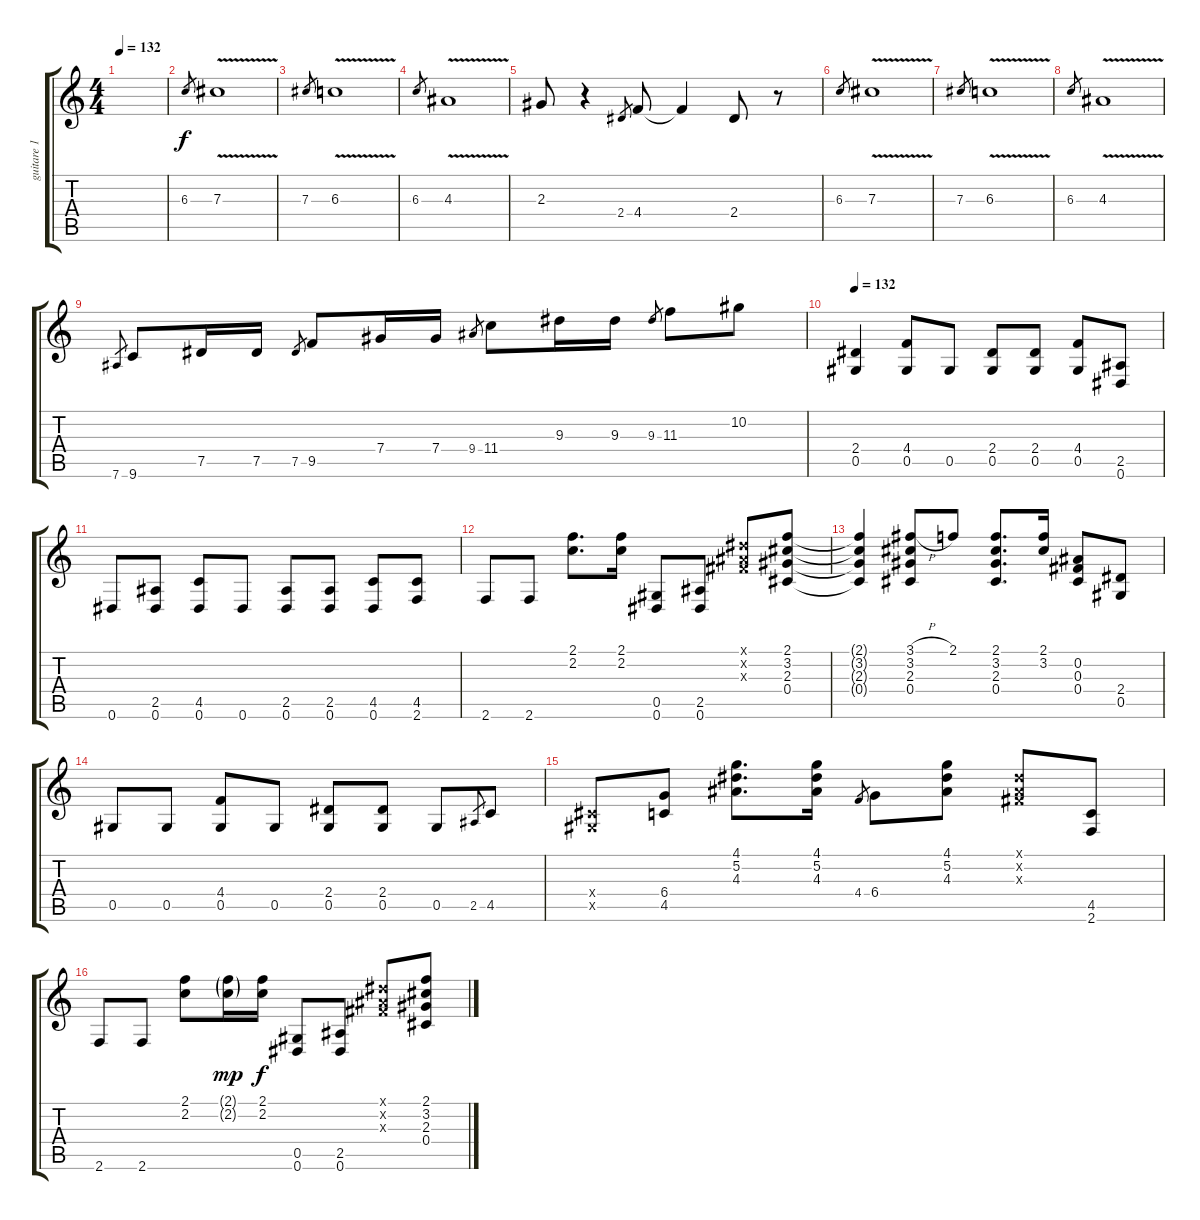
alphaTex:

\track ("guitare 1" "guitare 1") {instrument electricguitarclean}
\staff {score tabs}
\tuning (Eb4 Bb3 Gb3 Db3 Ab2 Eb2) {hide}
\ts (4 4)
\tempo 132
\clef g2
\ks c
|
6.3.8{gr} 7.3{v}.1 |
7.3.8{gr} 6.3{v}.1 |
6.3.8{gr} 4.3{v}.1 |
2.3.8 r.4 2.4.8{gr} 4.4.8 4.4{t}.4 2.4.8 r.8 |
6.3.8{gr} 7.3{v}.1 |
7.3.8{gr} 6.3{v}.1 |
6.3.8{gr} 4.3{v}.1 |
7.6.8{gr} 9.6.8 7.5.16 7.5.16 7.5.8{gr} 9.5.8 7.4.16 7.4.16 9.4.8{gr} 11.4.8 9.3.16 9.3.16 9.3.8{gr} 11.3.8 10.2.8 |
\tempo 132
(2.4 0.5).4{instrument distortionguitar} (4.4 0.5).8 0.5.8 (2.4 0.5).8 (2.4 0.5).8 (4.4 0.5).8 (2.5 0.6).8 |
0.6.8 (2.5 0.6).8 (4.5 0.6).8 0.6.8 (2.5 0.6).8 (2.5 0.6).8 (4.5 0.6).8 (4.5 2.6).8 |
2.6.8 2.6.8 (2.1 2.2).8{d} (2.1 2.2).16 (0.5 0.6).8 (2.5 0.6).8 (0.1{x} 0.2{x} 0.3{x}).8 (2.1 3.2 2.3 0.4).8 |
(2.1{t} 3.2{t} 2.3{t} 0.4{t}).4 (3.1{h} 3.2 2.3 0.4).8 2.1.8 (2.1 3.2 2.3 0.4).8{d} (2.1 3.2).16 (0.2 0.3 0.4).8 (2.4 0.5).8 |
0.5.8 0.5.8 (4.4 0.5).8 0.5.8 (2.4 0.5).8 (2.4 0.5).8 0.5.8 2.5.8{gr} 4.5.8 |
(0.4{x} 0.5{x}).8 (6.4 4.5).8 (4.1 5.2 4.3).8{d} (4.1 5.2 4.3).16 4.4.8{gr} 6.4.8 (4.1 5.2 4.3).8 (0.1{x} 0.2{x} 0.3{x}).8 (4.5 2.6).8 |
2.6.8 2.6.8 (2.1 2.2).8 (2.1{g} 2.2{g}).16{dy mp} (2.1 2.2).16{dy f} (0.5 0.6).8 (2.5 0.6).8 (0.1{x} 0.2{x} 0.3{x}).8 (2.1 3.2 2.3 0.4).8
